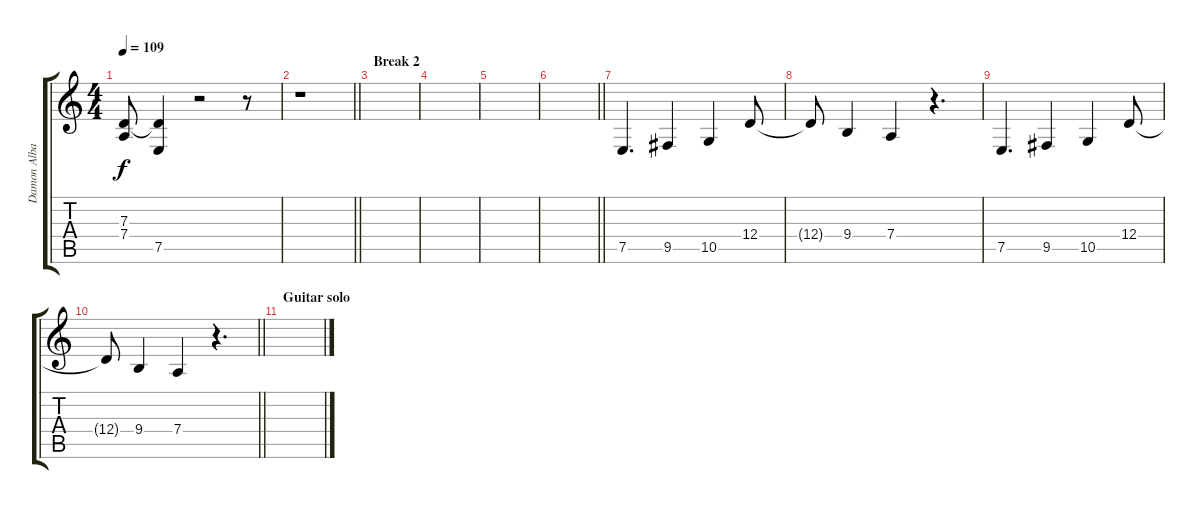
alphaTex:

\track ("Damon Albarn - Vocals" "Damon Alba") {instrument lead2sawtooth}
\staff {score tabs}
\tuning (E4 B3 G3 D3 A2 E2) {hide}
\ts (4 4)
\tempo 109
\clef g2
\ks c
(7.3 7.4{t}).8{dy f} (7.3{t} 7.5).4 r.2 r.8 |
\barLineRight lightlight
r.1 |
\section ("" "Break 2")
|
|
|
\barLineRight lightlight
|
7.5.4{d} 9.5.4 10.5.4 12.4.8 |
12.4{t}.8 9.4.4 7.4.4 r.4{d} |
7.5.4{d} 9.5.4 10.5.4 12.4.8 |
\barLineRight lightlight
12.4{t}.8 9.4.4 7.4.4 r.4{d} |
\section ("" "Guitar solo")
